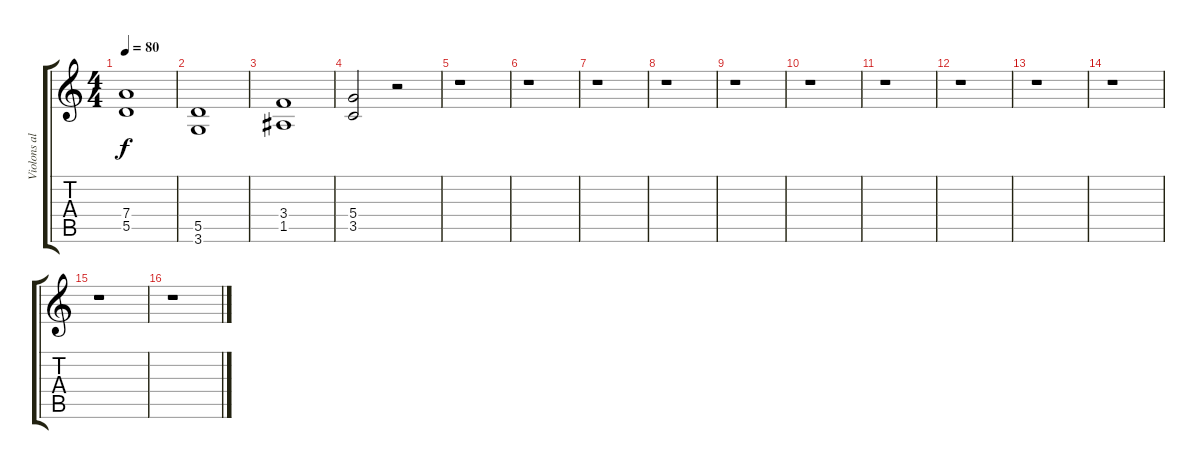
\track ("Violons altos" "Violons al") {instrument distortionguitar}
\staff {score tabs}
\tuning (E4 B3 G3 D3 A2 E2) {hide}
\ts (4 4)
\tempo 80
\clef g2
\ks c
(7.4 5.5).1{dy f} |
(5.5 3.6).1 |
(3.4 1.5).1 |
(5.4 3.5).2 r.2 |
r.1 |
r.1 |
r.1 |
r.1 |
r.1 |
r.1 |
r.1 |
r.1 |
r.1 |
r.1 |
r.1 |
r.1
